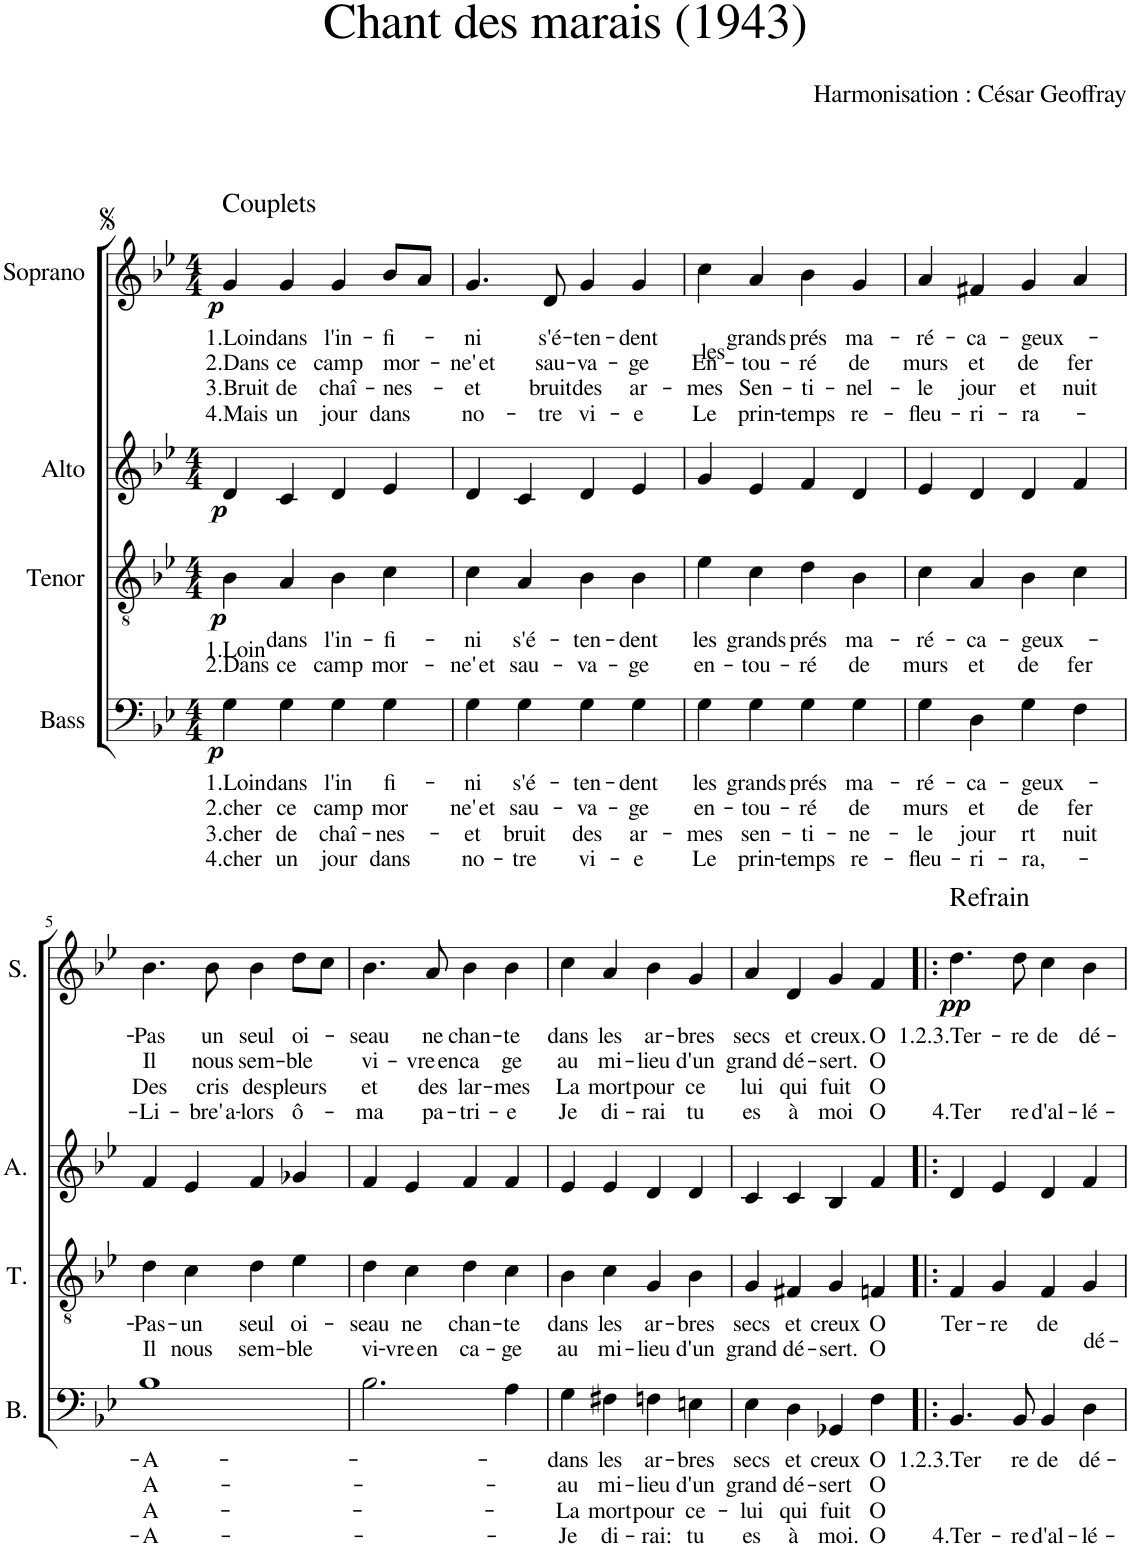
**kern	**text	**text	**text	**text	**dynam	**kern	**text	**text	**dynam	**kern	**dynam	**kern	**text	**text	**text	**text	**dynam
*part4	*part4	*part4	*part4	*part4	*part4	*part3	*part3	*part3	*part3	*part2	*part2	*part1	*part1	*part1	*part1	*part1	*part1
*staff4	*staff4	*staff4	*staff4	*staff4	*staff4	*staff3	*staff3	*staff3	*staff3	*staff2	*staff2	*staff1	*staff1	*staff1	*staff1	*staff1	*staff1
*I"Bass	*	*	*	*	*	*I"Tenor	*	*	*	*I"Alto	*	*I"Soprano	*	*	*	*	*
*I'B.	*	*	*	*	*	*I'T.	*	*	*	*I'A.	*	*I'S.	*	*	*	*	*
*clefF4	*	*	*	*	*	*clefGv2	*	*	*	*clefG2	*	*clefG2	*	*	*	*	*
*k[b-e-]	*	*	*	*	*	*k[b-e-]	*	*	*	*k[b-e-]	*	*k[b-e-]	*	*	*	*	*
*M4/4	*	*	*	*	*	*M4/4	*	*	*	*M4/4	*	*M4/4	*	*	*	*	*
=1	=1	=1	=1	=1	=1	=1	=1	=1	=1	=1	=1	=1	=1	=1	=1	=1	=1
!	!	!	!	!	!	!	!	!	!	!	!	!LO:TX:a:t=Couplets	!	!	!	!	!
!	!LO:LY:b	!LO:LY:b	!LO:LY:b	!LO:LY:b	!LO:DY:b	!	!LO:LY:b	!LO:LY:b	!LO:DY:b	!	!LO:DY:b	!	!LO:LY:b	!LO:LY:b	!LO:LY:b	!LO:LY:b	!LO:DY:b
4G\	1.Loin	2.cher	3.cher	4.cher	p	4B-\	1.Loin	2.Dans	p	4d/	p	4g/	1.Loin	2.Dans	3.Bruit	4.Mais	p
!	!LO:LY:b	!LO:LY:b	!LO:LY:b	!LO:LY:b	!	!	!LO:LY:b	!LO:LY:b	!	!	!	!	!LO:LY:b	!LO:LY:b	!LO:LY:b	!LO:LY:b	!
4G\	dans	ce	de	un	.	4A/	dans	ce	.	4c/	.	4g/	dans	ce	de	un	.
!	!LO:LY:b	!LO:LY:b	!LO:LY:b	!LO:LY:b	!	!	!LO:LY:b	!LO:LY:b	!	!	!	!	!LO:LY:b	!LO:LY:b	!LO:LY:b	!LO:LY:b	!
4G\	l'in	camp	chaî-	jour	.	4B-\	l'in-	camp	.	4d/	.	4g/	l'in-	camp	chaî-	jour	.
!	!LO:LY:b	!LO:LY:b	!LO:LY:b	!LO:LY:b	!	!	!LO:LY:b	!LO:LY:b	!	!	!	!	!LO:LY:b	!LO:LY:b	!LO:LY:b	!LO:LY:b	!
4G\	-fi-	mor	-nes-	dans	.	4c\	-fi-	mor-	.	4e-/	.	8b-/L	-fi-	mor-	nes-	dans	.
.	.	.	.	.	.	.	.	.	.	.	.	8a/J	.	.	.	.	.
=2	=2	=2	=2	=2	=2	=2	=2	=2	=2	=2	=2	=2	=2	=2	=2	=2	=2
!	!LO:LY:b	!LO:LY:b	!LO:LY:b	!LO:LY:b	!	!	!LO:LY:b	!LO:LY:b	!	!	!	!	!LO:LY:b	!LO:LY:b	!LO:LY:b	!LO:LY:b	!
4G\	-ni	ne' et	-et	no-	.	4c\	-ni	-ne' et	.	4d/	.	4.g/	-ni	ne' et	-et	no-	.
!	!LO:LY:b	!LO:LY:b	!LO:LY:b	!LO:LY:b	!	!	!LO:LY:b	!LO:LY:b	!	!	!	!	!	!	!	!	!
4G\	s'é-	sau-	bruit	-tre	.	4A/	s'é-	sau-	.	4c/	.	.	.	.	.	.	.
!	!	!	!	!	!	!	!	!	!	!	!	!	!LO:LY:b	!LO:LY:b	!LO:LY:b	!LO:LY:b	!
.	.	.	.	.	.	.	.	.	.	.	.	8d/	s'é-	sau-	bruit	-tre	.
!	!LO:LY:b	!LO:LY:b	!LO:LY:b	!LO:LY:b	!	!	!LO:LY:b	!LO:LY:b	!	!	!	!	!LO:LY:b	!LO:LY:b	!LO:LY:b	!LO:LY:b	!
4G\	-ten-	-va-	des	vi-	.	4B-\	-ten-	-va-	.	4d/	.	4g/	-ten-	-va-	des	vi-	.
!	!LO:LY:b	!LO:LY:b	!LO:LY:b	!LO:LY:b	!	!	!LO:LY:b	!LO:LY:b	!	!	!	!	!LO:LY:b	!LO:LY:b	!LO:LY:b	!LO:LY:b	!
4G\	-dent	-ge	ar-	-e	.	4B-\	-dent	-ge	.	4e-/	.	4g/	-dent	-ge	ar-	-e	.
=3	=3	=3	=3	=3	=3	=3	=3	=3	=3	=3	=3	=3	=3	=3	=3	=3	=3
!	!LO:LY:b	!LO:LY:b	!LO:LY:b	!LO:LY:b	!	!	!LO:LY:b	!LO:LY:b	!	!	!	!	!LO:LY:b	!LO:LY:b	!LO:LY:b	!LO:LY:b	!
4G\	les	en-	-mes	Le	.	4e-\	les	en-	.	4g/	.	4cc\	les	En-	-mes	Le	.
!	!LO:LY:b	!LO:LY:b	!LO:LY:b	!LO:LY:b	!	!	!LO:LY:b	!LO:LY:b	!	!	!	!	!LO:LY:b	!LO:LY:b	!LO:LY:b	!LO:LY:b	!
4G\	grands	-tou-	sen-	prin-	.	4c\	grands	-tou-	.	4e-/	.	4a/	grands	-tou-	Sen-	prin-	.
!	!LO:LY:b	!LO:LY:b	!LO:LY:b	!LO:LY:b	!	!	!LO:LY:b	!LO:LY:b	!	!	!	!	!LO:LY:b	!LO:LY:b	!LO:LY:b	!LO:LY:b	!
4G\	prés	-ré	-ti-	-temps	.	4d\	prés	-ré	.	4f/	.	4b-\	prés	-ré	-ti-	-temps	.
!	!LO:LY:b	!LO:LY:b	!LO:LY:b	!LO:LY:b	!	!	!LO:LY:b	!LO:LY:b	!	!	!	!	!LO:LY:b	!LO:LY:b	!LO:LY:b	!LO:LY:b	!
4G\	ma-	de	-ne-	re-	.	4B-\	ma-	de	.	4d/	.	4g/	ma-	de	-nel-	re-	.
=4	=4	=4	=4	=4	=4	=4	=4	=4	=4	=4	=4	=4	=4	=4	=4	=4	=4
!	!LO:LY:b	!LO:LY:b	!LO:LY:b	!LO:LY:b	!	!	!LO:LY:b	!LO:LY:b	!	!	!	!	!LO:LY:b	!LO:LY:b	!LO:LY:b	!LO:LY:b	!
4G\	-ré-	murs	-le	-fleu-	.	4c\	-ré-	murs	.	4e-/	.	4a/	-ré-	murs	-le	-fleu-	.
!	!LO:LY:b	!LO:LY:b	!LO:LY:b	!LO:LY:b	!	!	!LO:LY:b	!LO:LY:b	!	!	!	!	!LO:LY:b	!LO:LY:b	!LO:LY:b	!LO:LY:b	!
4D\	-ca-	et	jour	-ri-	.	4A/	-ca-	et	.	4d/	.	4f#X/	-ca-	et	jour	-ri-	.
!	!LO:LY:b	!LO:LY:b	!LO:LY:b	!LO:LY:b	!	!	!LO:LY:b	!LO:LY:b	!	!	!	!	!LO:LY:b	!LO:LY:b	!LO:LY:b	!LO:LY:b	!
4G\	-geux-	de	rt	-ra,-	.	4B-\	-geux-	de	.	4d/	.	4g/	-geux-	de	et	-ra-	.
!	!	!LO:LY:b	!LO:LY:b	!	!	!	!	!LO:LY:b	!	!	!	!	!	!LO:LY:b	!LO:LY:b	!	!
4F\	.	fer	nuit	.	.	4c\	.	fer	.	4f/	.	4a/	.	fer	nuit	.	.
!!LO:LB:g=z
=5	=5	=5	=5	=5	=5	=5	=5	=5	=5	=5	=5	=5	=5	=5	=5	=5	=5
!	!LO:LY:b	!LO:LY:b	!LO:LY:b	!LO:LY:b	!	!	!LO:LY:b	!LO:LY:b	!	!	!	!	!LO:LY:b	!LO:LY:b	!LO:LY:b	!LO:LY:b	!
1B-	-A-	A-	A-	-A-	.	4d\	-Pas-	Il	.	4f/	.	4.b-\	Pas	Il	Des	-Li-	.
!	!	!	!	!	!	!	!LO:LY:b	!LO:LY:b	!	!	!	!	!	!	!	!	!
.	.	.	.	.	.	4c\	-un	nous	.	4e-/	.	.	.	.	.	.	.
!	!	!	!	!	!	!	!	!	!	!	!	!	!LO:LY:b	!LO:LY:b	!LO:LY:b	!LO:LY:b	!
.	.	.	.	.	.	.	.	.	.	.	.	8b-\	un	nous	cris	-bre' a	.
!	!	!	!	!	!	!	!LO:LY:b	!LO:LY:b	!	!	!	!	!LO:LY:b	!LO:LY:b	!LO:LY:b	!LO:LY:b	!
.	.	.	.	.	.	4d\	seul	sem-	.	4f/	.	4b-\	seul	sem-	des	-lors	.
!	!	!	!	!	!	!	!LO:LY:b	!LO:LY:b	!	!	!	!	!LO:LY:b	!LO:LY:b	!LO:LY:b	!LO:LY:b	!
.	.	.	.	.	.	4e-\	oi-	-ble	.	4g-X/	.	8dd\L	oi-	-ble	pleurs	ô-	.
.	.	.	.	.	.	.	.	.	.	.	.	8cc\J	.	.	.	.	.
=6	=6	=6	=6	=6	=6	=6	=6	=6	=6	=6	=6	=6	=6	=6	=6	=6	=6
!	!	!	!	!	!	!	!LO:LY:b	!LO:LY:b	!	!	!	!	!LO:LY:b	!LO:LY:b	!LO:LY:b	!LO:LY:b	!
2.B-\	.	.	.	.	.	4d\	-seau	vi-	.	4f/	.	4.b-\	-seau	vi-	et	-ma	.
!	!	!	!	!	!	!	!LO:LY:b	!LO:LY:b	!	!	!	!	!	!	!	!	!
.	.	.	.	.	.	4c\	ne	-vre en	.	4e-/	.	.	.	.	.	.	.
!	!	!	!	!	!	!	!	!	!	!	!	!	!LO:LY:b	!LO:LY:b	!LO:LY:b	!LO:LY:b	!
.	.	.	.	.	.	.	.	.	.	.	.	8a/	ne	-vre en	des	pa-	.
!	!	!	!	!	!	!	!LO:LY:b	!LO:LY:b	!	!	!	!	!LO:LY:b	!LO:LY:b	!LO:LY:b	!LO:LY:b	!
.	.	.	.	.	.	4d\	chan-	ca-	.	4f/	.	4b-\	chan-	ca	lar-	-tri-	.
!	!	!	!	!	!	!	!LO:LY:b	!LO:LY:b	!	!	!	!	!LO:LY:b	!LO:LY:b	!LO:LY:b	!LO:LY:b	!
4A\	.	.	.	.	.	4c\	-te	-ge	.	4f/	.	4b-\	-te	ge	-mes	-e	.
=7	=7	=7	=7	=7	=7	=7	=7	=7	=7	=7	=7	=7	=7	=7	=7	=7	=7
!	!LO:LY:b	!LO:LY:b	!LO:LY:b	!LO:LY:b	!	!	!LO:LY:b	!LO:LY:b	!	!	!	!	!LO:LY:b	!LO:LY:b	!LO:LY:b	!LO:LY:b	!
4G\	-dans	-au	-La	-Je	.	4B-\	dans	au	.	4e-/	.	4cc\	dans	au	La	Je	.
!	!LO:LY:b	!LO:LY:b	!LO:LY:b	!LO:LY:b	!	!	!LO:LY:b	!LO:LY:b	!	!	!	!	!LO:LY:b	!LO:LY:b	!LO:LY:b	!LO:LY:b	!
4F#X\	les	mi-	mort	di-	.	4c\	les	mi-	.	4e-/	.	4a/	les	mi-	mort	di-	.
!	!LO:LY:b	!LO:LY:b	!LO:LY:b	!LO:LY:b	!	!	!LO:LY:b	!LO:LY:b	!	!	!	!	!LO:LY:b	!LO:LY:b	!LO:LY:b	!LO:LY:b	!
4Fn\	ar-	-lieu	pour	-rai:	.	4G/	ar-	-lieu	.	4d/	.	4b-\	ar-	-lieu	pour	-rai	.
!	!LO:LY:b	!LO:LY:b	!LO:LY:b	!LO:LY:b	!	!	!LO:LY:b	!LO:LY:b	!	!	!	!	!LO:LY:b	!LO:LY:b	!LO:LY:b	!LO:LY:b	!
4En\	-bres	d'un	ce-	tu	.	4B-\	-bres	d'un	.	4d/	.	4g/	-bres	d'un	ce	tu	.
=8	=8	=8	=8	=8	=8	=8	=8	=8	=8	=8	=8	=8	=8	=8	=8	=8	=8
!	!LO:LY:b	!LO:LY:b	!LO:LY:b	!LO:LY:b	!	!	!LO:LY:b	!LO:LY:b	!	!	!	!	!LO:LY:b	!LO:LY:b	!LO:LY:b	!LO:LY:b	!
4E-\	secs	grand	-lui	es	.	4G/	secs	grand	.	4c/	.	4a/	secs	grand	lui	es	.
!	!LO:LY:b	!LO:LY:b	!LO:LY:b	!LO:LY:b	!	!	!LO:LY:b	!LO:LY:b	!	!	!	!	!LO:LY:b	!LO:LY:b	!LO:LY:b	!LO:LY:b	!
4D\	et	dé-	qui	à	.	4F#X/	et	dé-	.	4c/	.	4d/	et	dé-	qui	à	.
!	!LO:LY:b	!LO:LY:b	!LO:LY:b	!LO:LY:b	!	!	!LO:LY:b	!LO:LY:b	!	!	!	!	!LO:LY:b	!LO:LY:b	!LO:LY:b	!LO:LY:b	!
4GG-X/	creux	-sert	fuit	moi.	.	4G/	creux	-sert.	.	4B-/	.	4g/	creux.	-sert.	fuit	moi	.
!	!LO:LY:b	!LO:LY:b	!LO:LY:b	!LO:LY:b	!	!	!LO:LY:b	!LO:LY:b	!	!	!	!	!LO:LY:b	!LO:LY:b	!LO:LY:b	!LO:LY:b	!
4F\	O	O	O	O	.	4Fn/	O	O	.	4f/	.	4f/	O	O	O	O	.
=9!|:	=9!|:	=9!|:	=9!|:	=9!|:	=9!|:	=9!|:	=9!|:	=9!|:	=9!|:	=9!|:	=9!|:	=9!|:	=9!|:	=9!|:	=9!|:	=9!|:	=9!|:
!	!	!	!	!	!	!	!	!	!	!	!	!LO:TX:a:t=Refrain	!	!	!	!	!
!	!LO:LY:b	!	!	!LO:LY:b	!	!	!LO:LY:b	!	!	!	!	!	!LO:LY:b	!	!	!LO:LY:b	!LO:DY:b
4.BB-/	1.2.3.Ter	.	.	4.Ter-	.	4F/	Ter-	.	.	4d/	.	4.dd\	1.2.3.Ter-	.	.	4.Ter	pp
!	!	!	!	!	!	!	!LO:LY:b	!	!	!	!	!	!	!	!	!	!
.	.	.	.	.	.	4G/	-re	.	.	4e-/	.	.	.	.	.	.	.
!	!LO:LY:b	!	!	!LO:LY:b	!	!	!	!	!	!	!	!	!LO:LY:b	!	!	!LO:LY:b	!
8BB-/	re	.	.	-re	.	.	.	.	.	.	.	8dd\	-re	.	.	re	.
!	!LO:LY:b	!	!	!LO:LY:b	!	!	!LO:LY:b	!	!	!	!	!	!LO:LY:b	!	!	!LO:LY:b	!
4BB-/	de	.	.	d'al-	.	4F/	de	.	.	4d/	.	4cc\	de	.	.	d'al-	.
!	!LO:LY:b	!	!	!LO:LY:b	!	!	!LO:LY:b	!	!	!	!	!	!LO:LY:b	!	!	!LO:LY:b	!
4D\	dé-	.	.	-lé-	.	4G/	dé-	.	.	4f/	.	4b-\	dé-	.	.	-lé-	.
=	=	=	=	=	=	=	=	=	=	=	=	=	=	=	=	=	=
*-	*-	*-	*-	*-	*-	*-	*-	*-	*-	*-	*-	*-	*-	*-	*-	*-	*-
